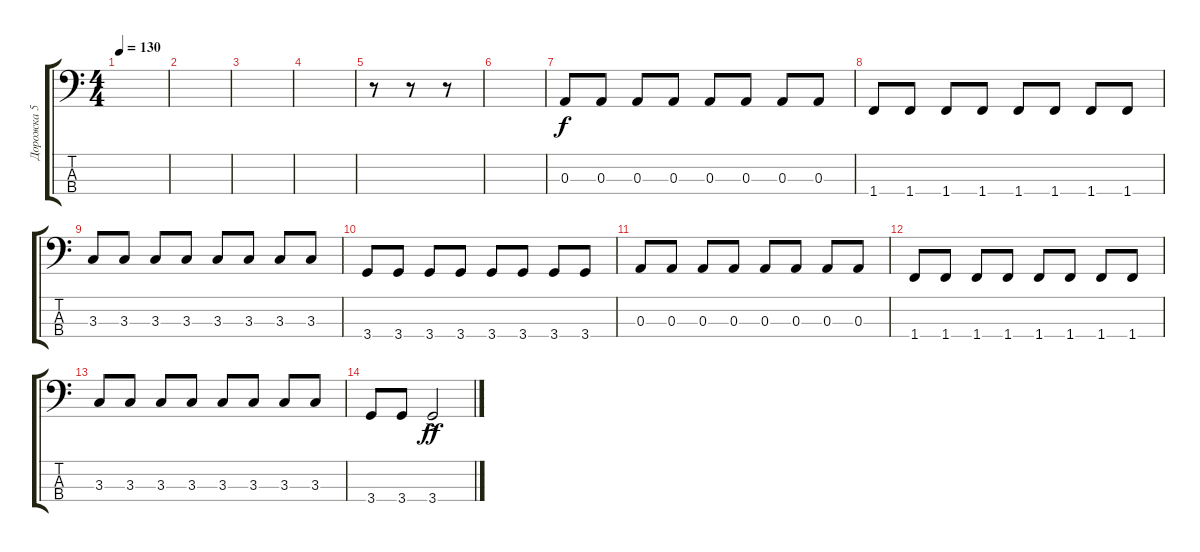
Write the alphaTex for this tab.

\track ("Дорожка 5" "Дорожка 5") {instrument electricbassfinger}
\staff {score tabs}
\tuning (G2 D2 A1 E1) {hide}
\ts (4 4)
\tempo 130
\clef f4
\ks c
|
|
|
|
r.8 r.8 r.8 |
|
0.3.8 0.3.8 0.3.8 0.3.8 0.3.8 0.3.8 0.3.8 0.3.8 |
1.4.8 1.4.8 1.4.8 1.4.8 1.4.8 1.4.8 1.4.8 1.4.8 |
3.3.8 3.3.8 3.3.8 3.3.8 3.3.8 3.3.8 3.3.8 3.3.8 |
3.4.8 3.4.8 3.4.8 3.4.8 3.4.8 3.4.8 3.4.8 3.4.8 |
0.3.8 0.3.8 0.3.8 0.3.8 0.3.8 0.3.8 0.3.8 0.3.8 |
1.4.8 1.4.8 1.4.8 1.4.8 1.4.8 1.4.8 1.4.8 1.4.8 |
3.3.8 3.3.8 3.3.8 3.3.8 3.3.8 3.3.8 3.3.8 3.3.8 |
3.4.8 3.4.8 3.4{ac}.2{dy ff}
